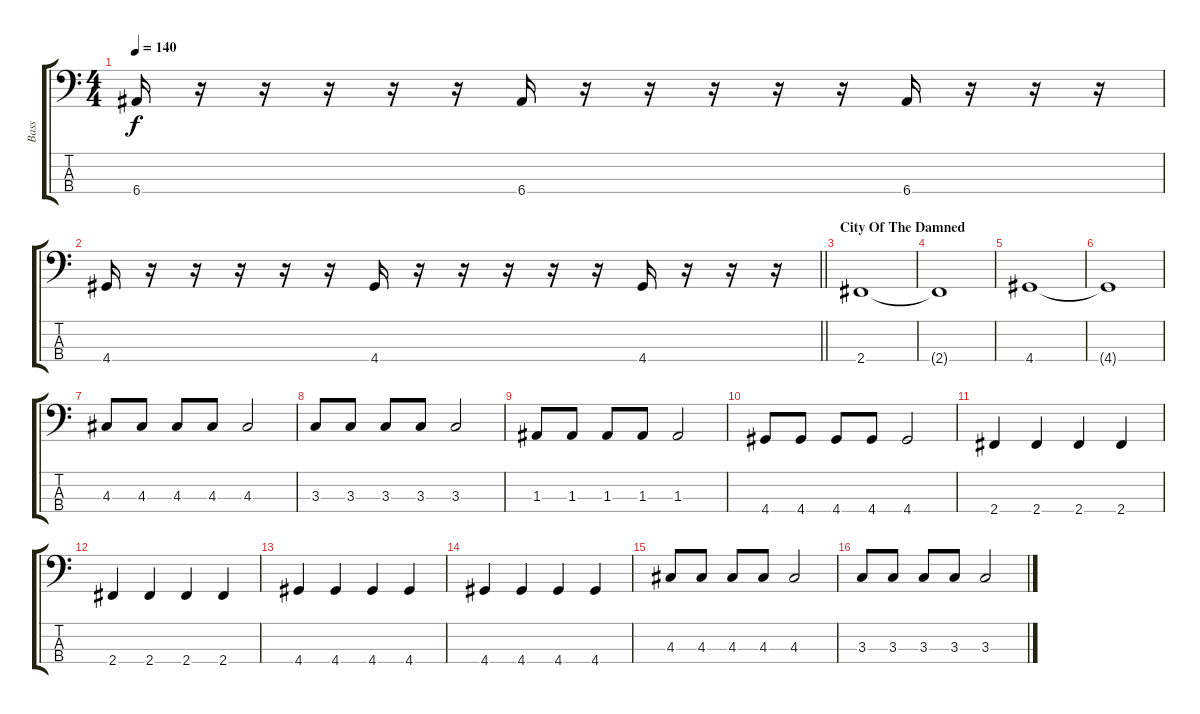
\track ("Bass" "Bass") {instrument electricbasspick}
\staff {score tabs}
\tuning (G2 D2 A1 E1) {hide}
\ts (4 4)
\tempo 140
\clef f4
\ks c
6.4.16{dy f} r.16 r.16 r.16 r.16 r.16 6.4.16 r.16 r.16 r.16 r.16 r.16 6.4.16 r.16 r.16 r.16 |
\barLineRight lightlight
4.4.16 r.16 r.16 r.16 r.16 r.16 4.4.16 r.16 r.16 r.16 r.16 r.16 4.4.16 r.16 r.16 r.16 |
\section ("" "City Of The Damned")
2.4.1 |
2.4{t}.1 |
4.4.1 |
4.4{t}.1 |
4.3.8 4.3.8 4.3.8 4.3.8 4.3.2 |
3.3.8 3.3.8 3.3.8 3.3.8 3.3.2 |
1.3.8 1.3.8 1.3.8 1.3.8 1.3.2 |
4.4.8 4.4.8 4.4.8 4.4.8 4.4.2 |
2.4.4 2.4.4 2.4.4 2.4.4 |
2.4.4 2.4.4 2.4.4 2.4.4 |
4.4.4 4.4.4 4.4.4 4.4.4 |
4.4.4 4.4.4 4.4.4 4.4.4 |
4.3.8 4.3.8 4.3.8 4.3.8 4.3.2 |
3.3.8 3.3.8 3.3.8 3.3.8 3.3.2
